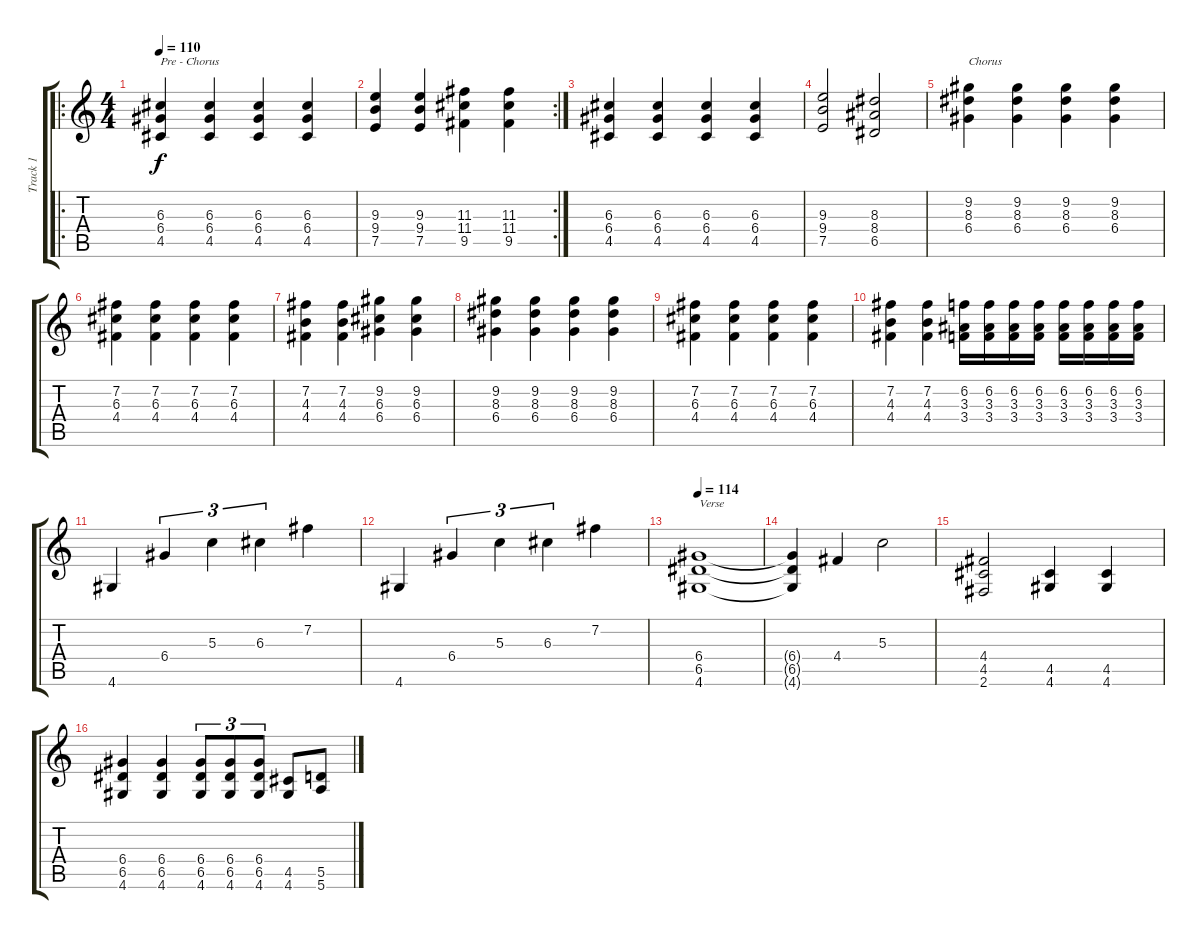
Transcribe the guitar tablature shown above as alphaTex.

\track ("Track 1" "Track 1") {instrument distortionguitar}
\staff {score tabs}
\tuning (E4 B3 G3 D3 A2 E2) {hide}
\ro
\ts (4 4)
\tempo 110
\clef g2
\ks c
(6.3 6.4 4.5).4{txt "Pre - Chorus" dy f} (6.3 6.4 4.5).4 (6.3 6.4 4.5).4 (6.3 6.4 4.5).4 |
\rc 2
(9.3 9.4 7.5).4 (9.3 9.4 7.5).4 (11.3 11.4 9.5).4 (11.3 11.4 9.5).4 |
(6.3 6.4 4.5).4 (6.3 6.4 4.5).4 (6.3 6.4 4.5).4 (6.3 6.4 4.5).4 |
(9.3 9.4 7.5).2 (8.3 8.4 6.5).2 |
(9.2 8.3 6.4).4{txt "Chorus"} (9.2 8.3 6.4).4 (9.2 8.3 6.4).4 (9.2 8.3 6.4).4 |
(7.2 6.3 4.4).4 (7.2 6.3 4.4).4 (7.2 6.3 4.4).4 (7.2 6.3 4.4).4 |
(7.2 4.3 4.4).4 (7.2 4.3 4.4).4 (9.2 6.3 6.4).4 (9.2 6.3 6.4).4 |
(9.2 8.3 6.4).4 (9.2 8.3 6.4).4 (9.2 8.3 6.4).4 (9.2 8.3 6.4).4 |
(7.2 6.3 4.4).4 (7.2 6.3 4.4).4 (7.2 6.3 4.4).4 (7.2 6.3 4.4).4 |
(7.2 4.3 4.4).4 (7.2 4.3 4.4).4 (6.2 3.3 3.4).16 (6.2 3.3 3.4).16 (6.2 3.3 3.4).16 (6.2 3.3 3.4).16 (6.2 3.3 3.4).16 (6.2 3.3 3.4).16 (6.2 3.3 3.4).16 (6.2 3.3 3.4).16 |
4.6.4 6.4.4{tu (3 2)} 5.3.4{tu (3 2)} 6.3.4{tu (3 2)} 7.2.4 |
4.6.4 6.4.4{tu (3 2)} 5.3.4{tu (3 2)} 6.3.4{tu (3 2)} 7.2.4 |
\tempo 116
\tempo 114
(6.4 6.5 4.6).1{txt "Verse"} |
(6.4{t} 6.5{t} 4.6{t}).4 4.4.4 5.3.2 |
(4.4 4.5 2.6).2 (4.5 4.6).4 (4.5 4.6).4 |
(6.4 6.5 4.6).4 (6.4 6.5 4.6).4 (6.4 6.5 4.6).8{tu (3 2)} (6.4 6.5 4.6).8{tu (3 2)} (6.4 6.5 4.6).8{tu (3 2)} (4.5 4.6).8 (5.5 5.6).8
